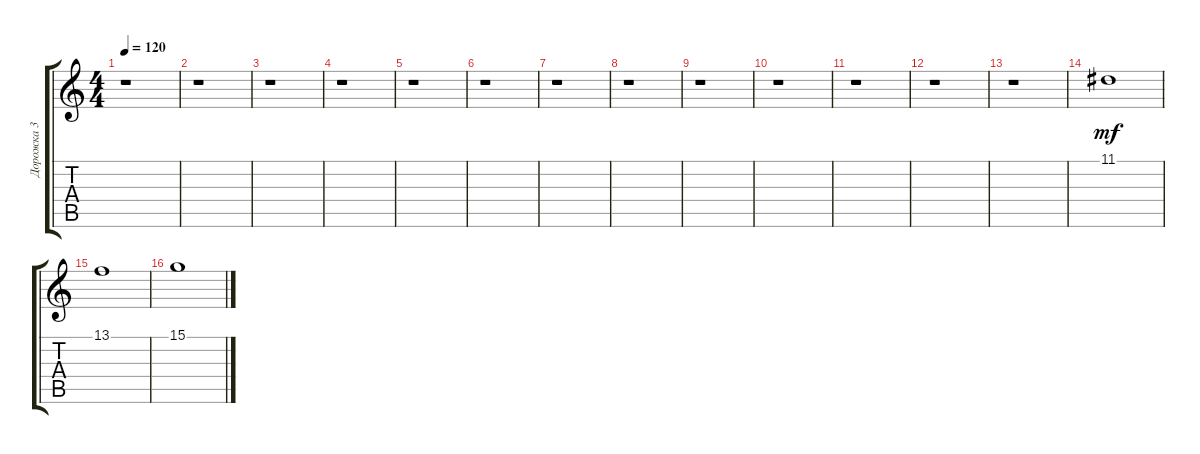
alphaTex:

\track ("Дорожка 3" "Дорожка 3") {instrument tubularbells}
\staff {score tabs}
\tuning (E4 B3 G3 D3 A2 E2) {hide}
\ts (4 4)
\tempo 120
\clef g2
\ks c
r.1{dy mf} |
r.1 |
r.1 |
r.1 |
r.1 |
r.1 |
r.1 |
r.1 |
r.1 |
r.1 |
r.1 |
r.1 |
r.1 |
11.1.1 |
13.1.1 |
15.1.1
